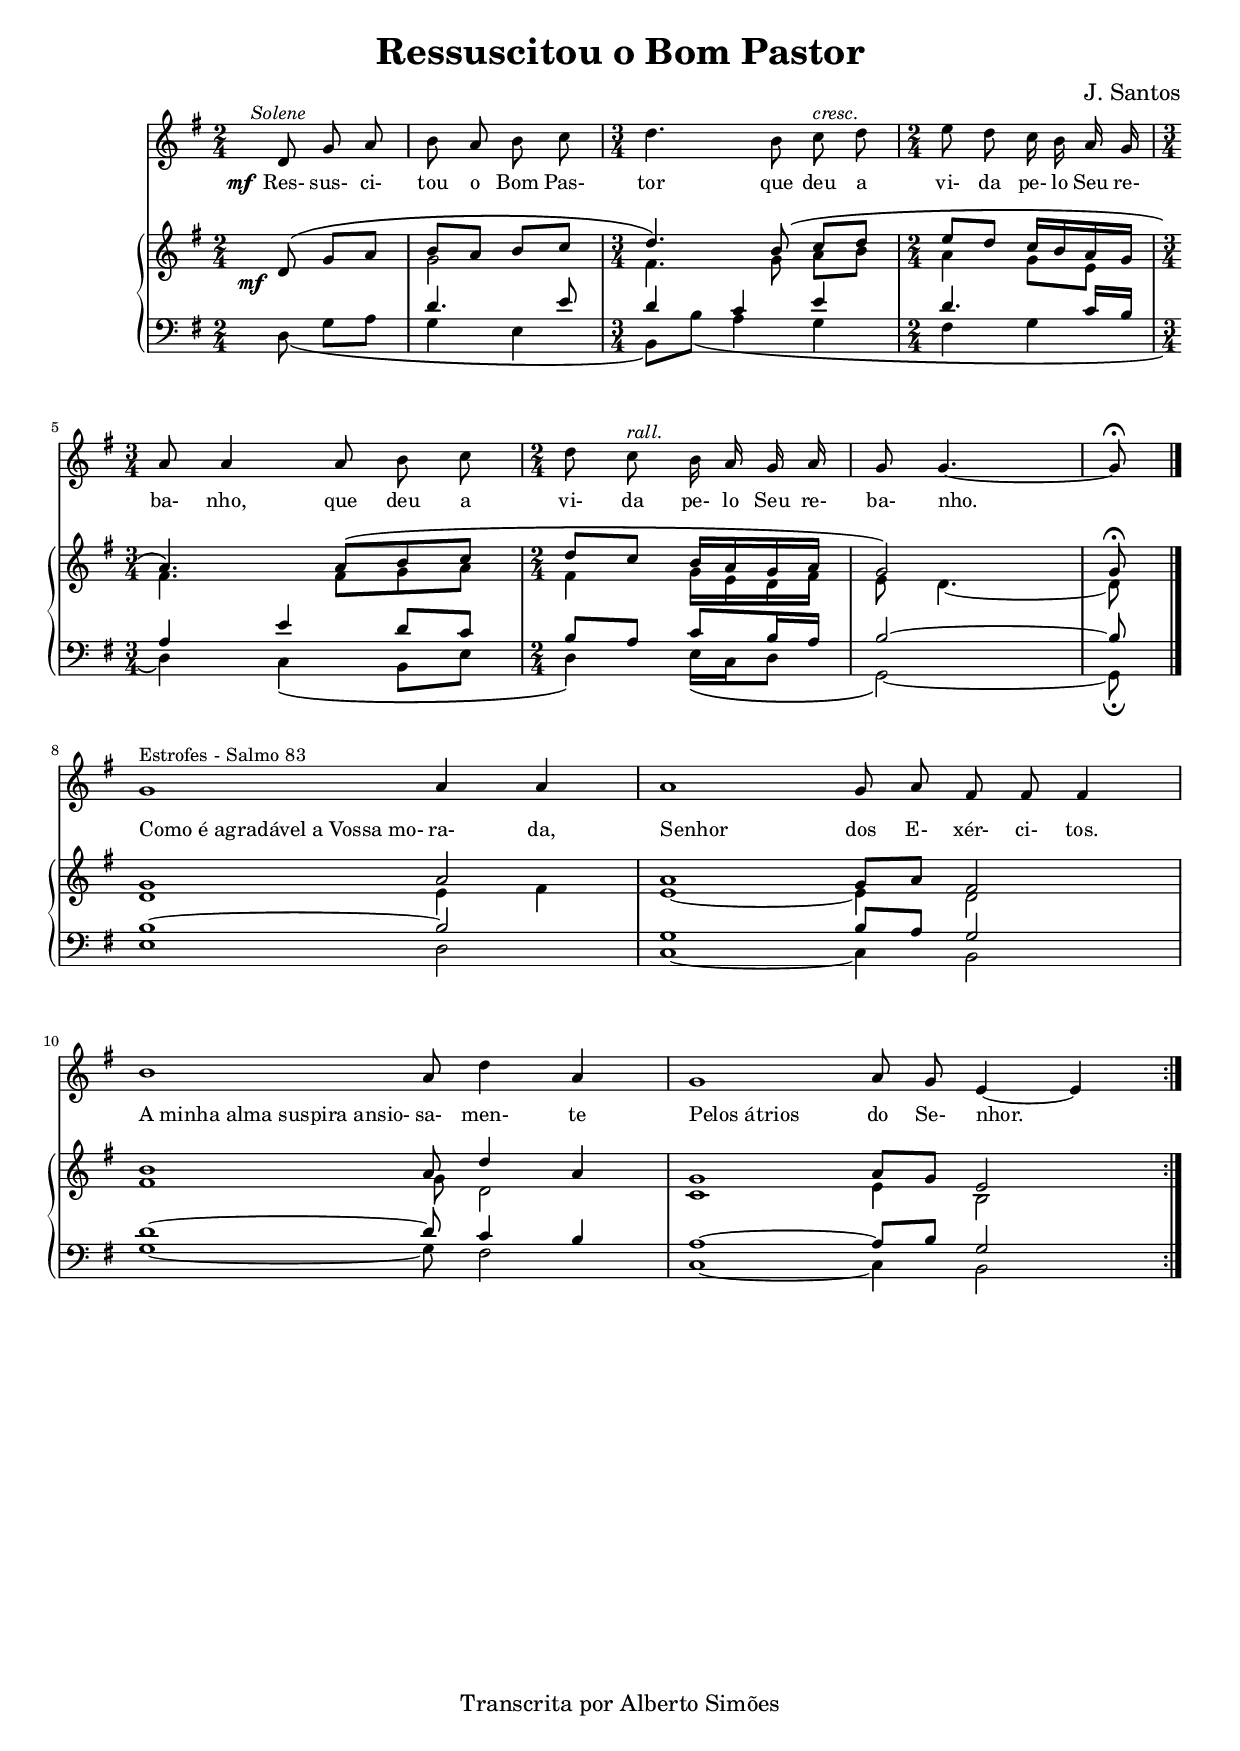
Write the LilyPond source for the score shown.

\version "2.14.0"

\header {
  title = "Ressuscitou o Bom Pastor"
  composer = "J. Santos"
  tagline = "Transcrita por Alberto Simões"
  ocasioes = "entrada"
  seccao   = "entrada"
}

global = {
  \key g \major
  \time 2/4 
}

melody = \relative c' {
  \clef treble
  \global
  \autoBeamOff

  s8^\markup{\italic{Solene}} d g a
  b a b c
  \time 3/4
  d4. b8 c^\markup{\italic{cresc.}} d
  \time 2/4
  e d c16 b a g

  \time 3/4
  a8 a4 a8 b c
  \time 2/4
  d c^\markup{\italic{rall.}} b16 a g a
  g8 g4. ~ 
  g8 \fermata \bar "|."

  \break
  \set Timing.measurePosition = #(ly:make-moment 0 8)
  \set Score.measureLength = #(ly:make-moment 6 4)
  g1^\markup{Estrofes - Salmo 83} a4  a
  \set Score.measureLength = #(ly:make-moment 7 4)
  a1 g8 a fis fis fis4
  \set Score.measureLength = #(ly:make-moment 13 8)
  b1 a8 d4 a
  \set Score.measureLength = #(ly:make-moment 7 4)
  g1 a8 g e4 ~ e
  \bar ":|"


}

text = {
  \set stanza = \markup { \dynamic "mf" }
  \lyricmode {
  Res- sus- ci- tou o Bom Pas- tor
  que deu a vi- da pe- lo Seu re- ba- nho,
  que deu a vi- da pe- lo Seu re- ba- nho.

  \once \override LyricText #'self-alignment-X = #LEFT
  "Como é agradável a Vossa mo-" ra- da,
  \once \override LyricText #'self-alignment-X = #LEFT
  Senhor dos E- xér- ci- tos.
  \once \override LyricText #'self-alignment-X = #LEFT
  "A minha alma suspira ansio-" sa- men- te
  \once \override LyricText #'self-alignment-X = #LEFT
  "Pelos átrios" do Se- nhor.
}
}

upperA = \relative c' {
  s8\mf\( d8 g[ a]
          b[ a] b[ c]
          \time 3/4 d4.\)
  b8\( c[ d]
       \time 2/4
       e8[ d] c16[ b a g]
       \time 3/4
       a4.\)
  a8[\( b c]
  \time 2/4 d8[ c] b16[ a g a] g2\) 
  g8 \fermata 

  \set Timing.measurePosition = #(ly:make-moment 0 8)
  \set Score.measureLength = #(ly:make-moment 6 4)
  g1 a2
  \set Score.measureLength = #(ly:make-moment 7 4)
  a1 g8[ a] fis2
  \set Score.measureLength = #(ly:make-moment 13 8)
  b1 a8 d4 a
  \set Score.measureLength = #(ly:make-moment 7 4)
  g1 a8[ g] e2
  \bar ":|"

}

upperB = \relative c'' {
  s2
  g2
  \time 3/4
  fis4. g8 a[ b]
  \time 2/4
  a4 g8[ e]
  \time 3/4
  fis4. fis8[ g a]
  \time 2/4
  fis4 g16[ e d fis]
  e8 d4. ~ 
  d8
  \set Timing.measurePosition = #(ly:make-moment 0 8)
  \set Score.measureLength = #(ly:make-moment 6 4)
  d1 e4 fis
  \set Score.measureLength = #(ly:make-moment 7 4)
  e1 ~ e4 d2
  \set Score.measureLength = #(ly:make-moment 13 8)
  fis1 g8 d2
  \set Score.measureLength = #(ly:make-moment 7 4)
  c1 e4 b2
  \bar ":|"

}

upper = {
  \global
  \clef treble
  << \upperA \\ \upperB >>
}

lowerA = \relative c' {
  s2
  d4. e8
  \time 3/4
  d4 c e
  \time 2/4
  d4. c16[ b]
  \time 3/4
  a4 e' d8[ c]
  \time 2/4
  b[ a] c[ b16 a]
  b2 ~ 
  b8
  \set Timing.measurePosition = #(ly:make-moment 0 8)
  \set Score.measureLength = #(ly:make-moment 6 4)
  b1 ~ b2
  \set Score.measureLength = #(ly:make-moment 7 4)
  g1 b8[ a] g2
  \set Score.measureLength = #(ly:make-moment 13 8)
  d'1 ~ d8 c4 b
  \set Score.measureLength = #(ly:make-moment 7 4)
  a1 ~ a8[ b] g2
  \bar ":|"

}

lowerB = \relative c {
  s8\( d8 g[ a]
       g4 e
       \time 3/4
       b8[\) b']\( a4 g
                   \time 2/4
                   fis4 g d\)
  c\( b8[ e] \time 2/4 d4\)
  e16[\( c d8] g,2\) ~ 
  g8_\fermata

  \set Timing.measurePosition = #(ly:make-moment 0 8)
  \set Score.measureLength = #(ly:make-moment 6 4)
  e'1 d2
  \set Score.measureLength = #(ly:make-moment 7 4)
  c1 ~ c4 b2
  \set Score.measureLength = #(ly:make-moment 13 8)
  g'1 ~ g8 fis2
  \set Score.measureLength = #(ly:make-moment 7 4)
  c1 ~ c4 b2
  \bar ":|"

}

lower =  {
  \global
  \clef bass
  << \lowerA \\ \lowerB >>
}

\score {
  <<
    \new Voice = "mel" { \melody }
    \new Lyrics \lyricsto mel \text
    \new PianoStaff <<
      \new Staff = "upper" \upper
      \new Staff = "lower" \lower
    >>
  >>
  \layout {
    \context {
      \Staff \RemoveEmptyStaves       
      \override VerticalAxisGroup #'remove-first = ##t
    }

    % \context {
    %   \PianoStaff
    %   \override StaffGrouper #'staff-staff-spacing #'minimum-distance = #10
    % }

    \context {
      \Score
      \override StaffGrouper #'staff-staff-spacing #'padding = #0.25
      \override StaffGrouper #'staff-staff-spacing #'basic-distance = #0
      \override StaffGrouper #'staffgroup-staff-spacing  #'basic-distance = #0
    }

    #(layout-set-staff-size 16)

  }
  \midi {
    \context {
      \Score
      tempoWholesPerMinute = #(ly:make-moment 60 4)
    }
  }
}


